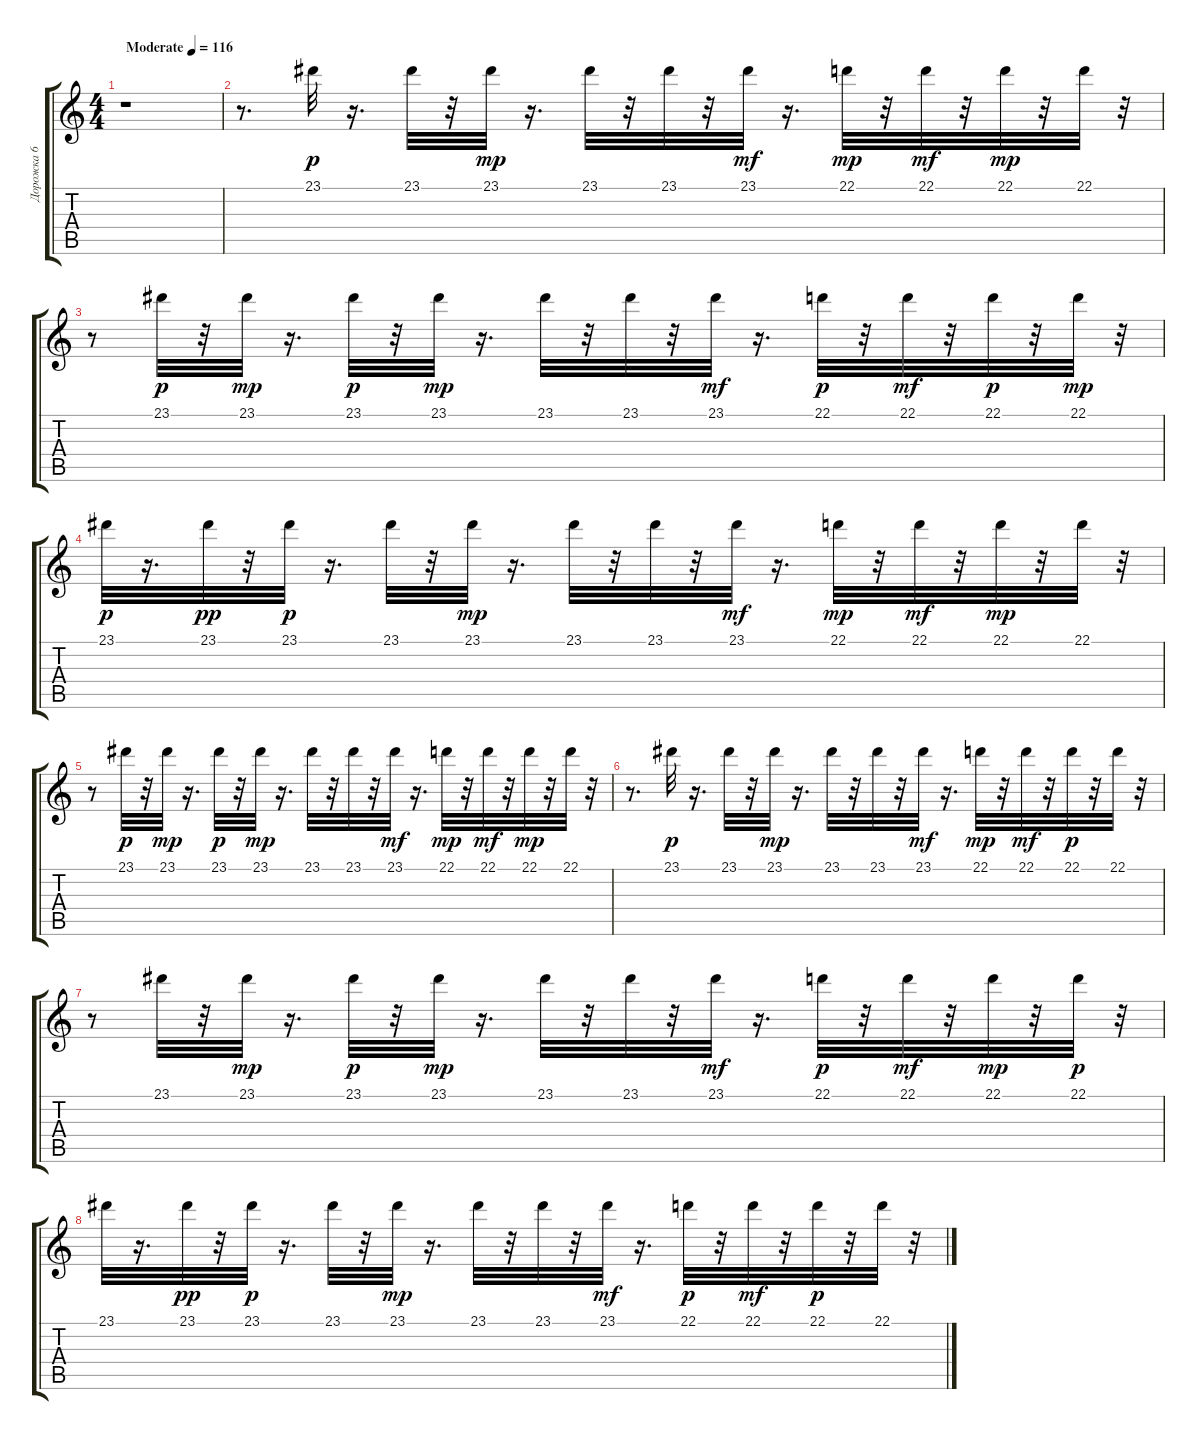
\track ("Дорожка 6" "Дорожка 6") {instrument guitarfretnoise}
\staff {score tabs}
\tuning (E4 B3 G3 D3 A2 E2) {hide}
\ts (4 4)
\tempo (116 "Moderate")
\clef g2
\ks c
r.1{dy p instrument guitarfretnoise} |
r.8{d} 23.1.32 r.16{d} 23.1.32 r.32 23.1.32{dy mp} r.16{d} 23.1.32 r.32 23.1.32 r.32 23.1.32{dy mf} r.16{d} 22.1.32{dy mp} r.32 22.1.32{dy mf} r.32 22.1.32{dy mp} r.32 22.1.32 r.32 |
r.8 23.1.32{dy p} r.32 23.1.32{dy mp} r.16{d} 23.1.32{dy p} r.32 23.1.32{dy mp} r.16{d} 23.1.32 r.32 23.1.32 r.32 23.1.32{dy mf} r.16{d} 22.1.32{dy p} r.32 22.1.32{dy mf} r.32 22.1.32{dy p} r.32 22.1.32{dy mp} r.32 |
23.1.32{dy p} r.16{d} 23.1.32{dy pp} r.32 23.1.32{dy p} r.16{d} 23.1.32 r.32 23.1.32{dy mp} r.16{d} 23.1.32 r.32 23.1.32 r.32 23.1.32{dy mf} r.16{d} 22.1.32{dy mp} r.32 22.1.32{dy mf} r.32 22.1.32{dy mp} r.32 22.1.32 r.32 |
r.8 23.1.32{dy p} r.32 23.1.32{dy mp} r.16{d} 23.1.32{dy p} r.32 23.1.32{dy mp} r.16{d} 23.1.32 r.32 23.1.32 r.32 23.1.32{dy mf} r.16{d} 22.1.32{dy mp} r.32 22.1.32{dy mf} r.32 22.1.32{dy mp} r.32 22.1.32 r.32 |
r.8{d} 23.1.32{dy p} r.16{d} 23.1.32 r.32 23.1.32{dy mp} r.16{d} 23.1.32 r.32 23.1.32 r.32 23.1.32{dy mf} r.16{d} 22.1.32{dy mp} r.32 22.1.32{dy mf} r.32 22.1.32{dy p} r.32 22.1.32 r.32 |
r.8 23.1.32 r.32 23.1.32{dy mp} r.16{d} 23.1.32{dy p} r.32 23.1.32{dy mp} r.16{d} 23.1.32 r.32 23.1.32 r.32 23.1.32{dy mf} r.16{d} 22.1.32{dy p} r.32 22.1.32{dy mf} r.32 22.1.32{dy mp} r.32 22.1.32{dy p} r.32 |
23.1.32 r.16{d} 23.1.32{dy pp} r.32 23.1.32{dy p} r.16{d} 23.1.32 r.32 23.1.32{dy mp} r.16{d} 23.1.32 r.32 23.1.32 r.32 23.1.32{dy mf} r.16{d} 22.1.32{dy p} r.32 22.1.32{dy mf} r.32 22.1.32{dy p} r.32 22.1.32 r.32
